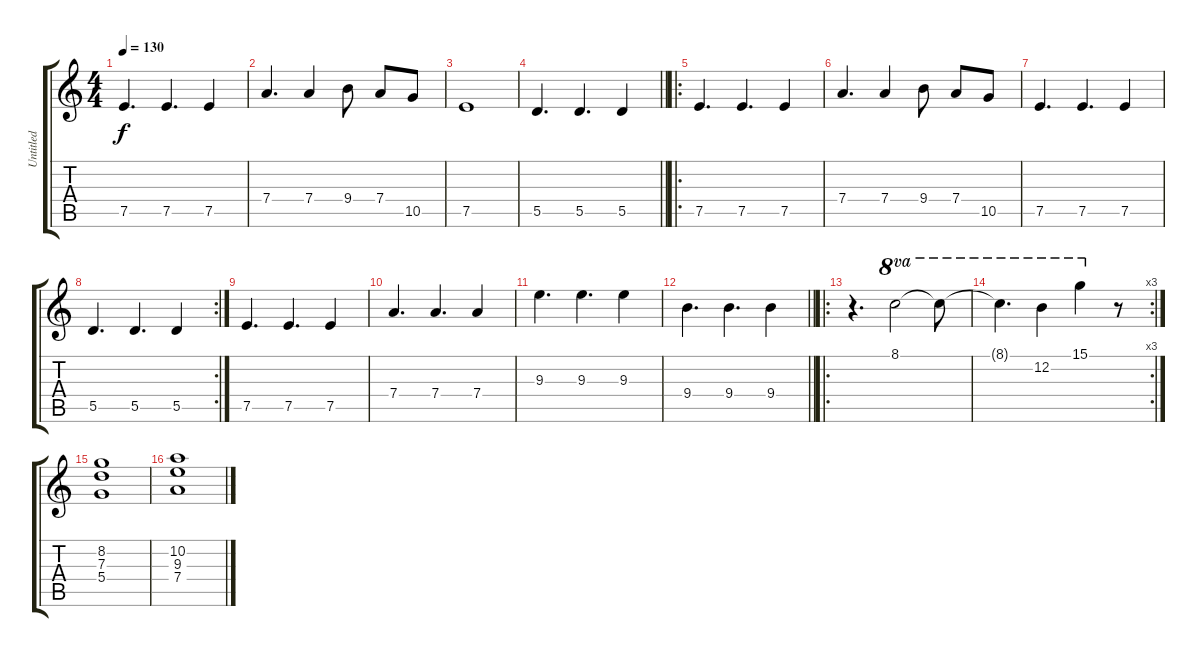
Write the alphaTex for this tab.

\track ("Untitled" "Untitled") {instrument electricguitarjazz}
\staff {score tabs}
\tuning (E4 B3 G3 D3 A2 E2) {hide}
\ts (4 4)
\tempo 130
\clef g2
\ks c
7.5.4{d dy f instrument electricguitarjazz} 7.5.4{d} 7.5.4 |
7.4.4{d} 7.4.4 9.4.8 7.4.8 10.5.8 |
7.5.1 |
\barLineRight lightlight
5.5.4{d} 5.5.4{d} 5.5.4 |
\ro
7.5.4{d} 7.5.4{d} 7.5.4 |
7.4.4{d} 7.4.4 9.4.8 7.4.8 10.5.8 |
7.5.4{d} 7.5.4{d} 7.5.4 |
\rc 2
5.5.4{d} 5.5.4{d} 5.5.4 |
7.5.4{d} 7.5.4{d} 7.5.4 |
7.4.4{d} 7.4.4{d} 7.4.4 |
9.3.4{d} 9.3.4{d} 9.3.4 |
\barLineRight lightlight
9.4.4{d} 9.4.4{d} 9.4.4 |
\ro
r.4{d} 8.1.2{ot 8va} 8.1{t}.8{ot 8va} |
\rc 3
8.1{t}.4{d ot 8va} 12.2.4{ot 8va} 15.1.4{ot 8va} r.8 |
(8.2 7.3 5.4).1 |
(10.2 9.3 7.4).1
